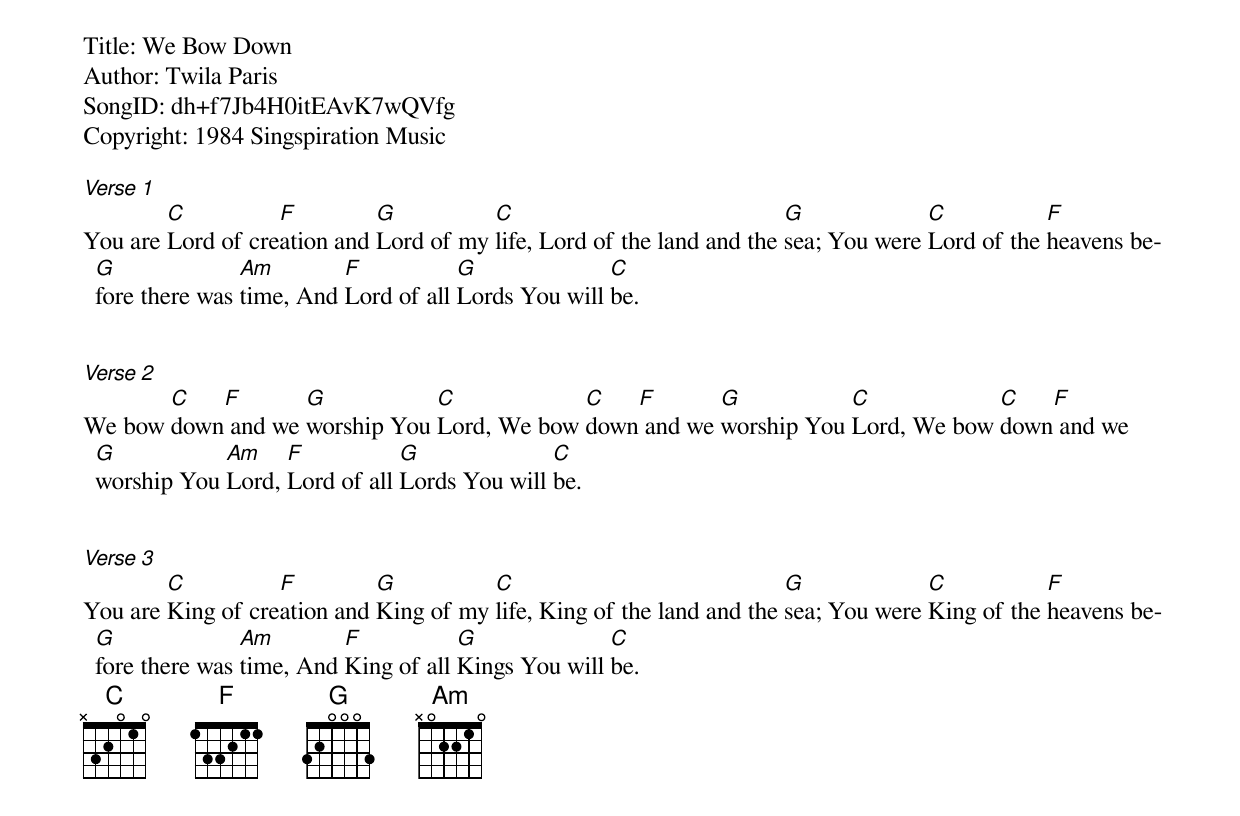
Title: We Bow Down
Author: Twila Paris
SongID: dh+f7Jb4H0itEAvK7wQVfg
Copyright: 1984 Singspiration Music

[Verse 1]
You are [C]Lord of cre[F]ation and [G]Lord of my [C]life, Lord of the land and the [G]sea; You were [C]Lord of the [F]heavens be[G]fore there was [Am]time, And [F]Lord of all [G]Lords You will [C]be.


[Verse 2]
We bow [C]down[F] and we [G]worship You [C]Lord, We bow [C]down[F] and we [G]worship You [C]Lord, We bow [C]down[F] and we [G]worship You [Am]Lord, [F]Lord of all [G]Lords You will [C]be.


[Verse 3]
You are [C]King of cre[F]ation and [G]King of my [C]life, King of the land and the [G]sea; You were [C]King of the [F]heavens be[G]fore there was [Am]time, And [F]King of all [G]Kings You will [C]be.
